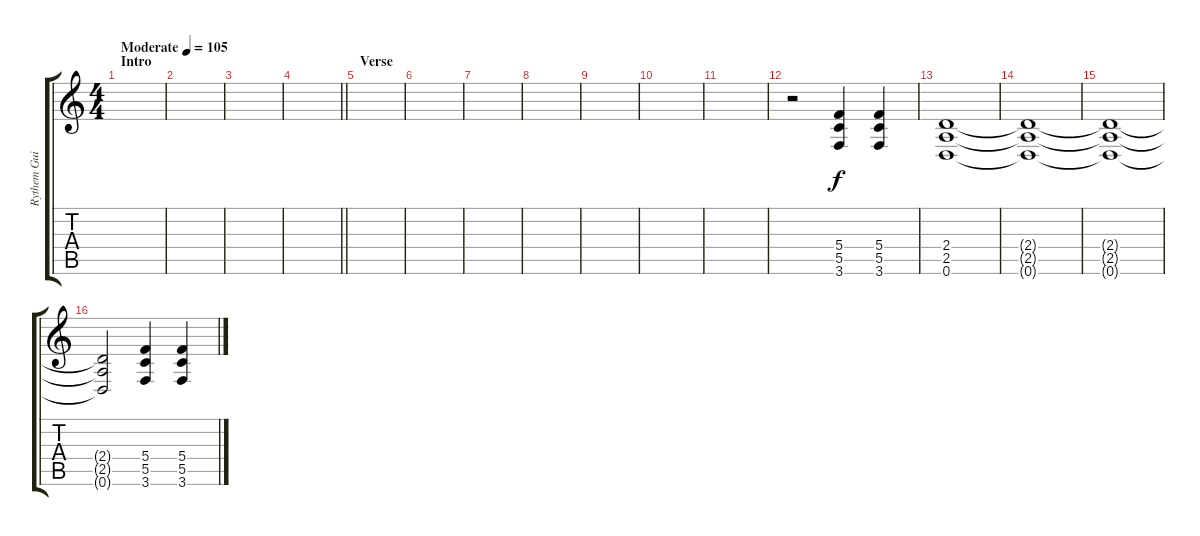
\track ("Rythem Guitar 2" "Rythem Gui") {instrument distortionguitar}
\staff {score tabs}
\tuning (D4 A3 F3 C3 G2 D2) {hide}
\ts (4 4)
\section ("" "Intro")
\tempo (105 "Moderate")
\clef g2
\ks c
|
|
|
\barLineRight lightlight
|
\section ("" "Verse")
|
|
|
|
|
|
|
r.2 (5.4 5.5 3.6).4 (5.4 5.5 3.6).4 |
(2.4 2.5 0.6).1{volume 10} |
(2.4{t} 2.5{t} 0.6{t}).1 |
(2.4{t} 2.5{t} 0.6{t}).1 |
(2.4{t} 2.5{t} 0.6{t}).2 (5.4 5.5 3.6).4{volume 14} (5.4 5.5 3.6).4
